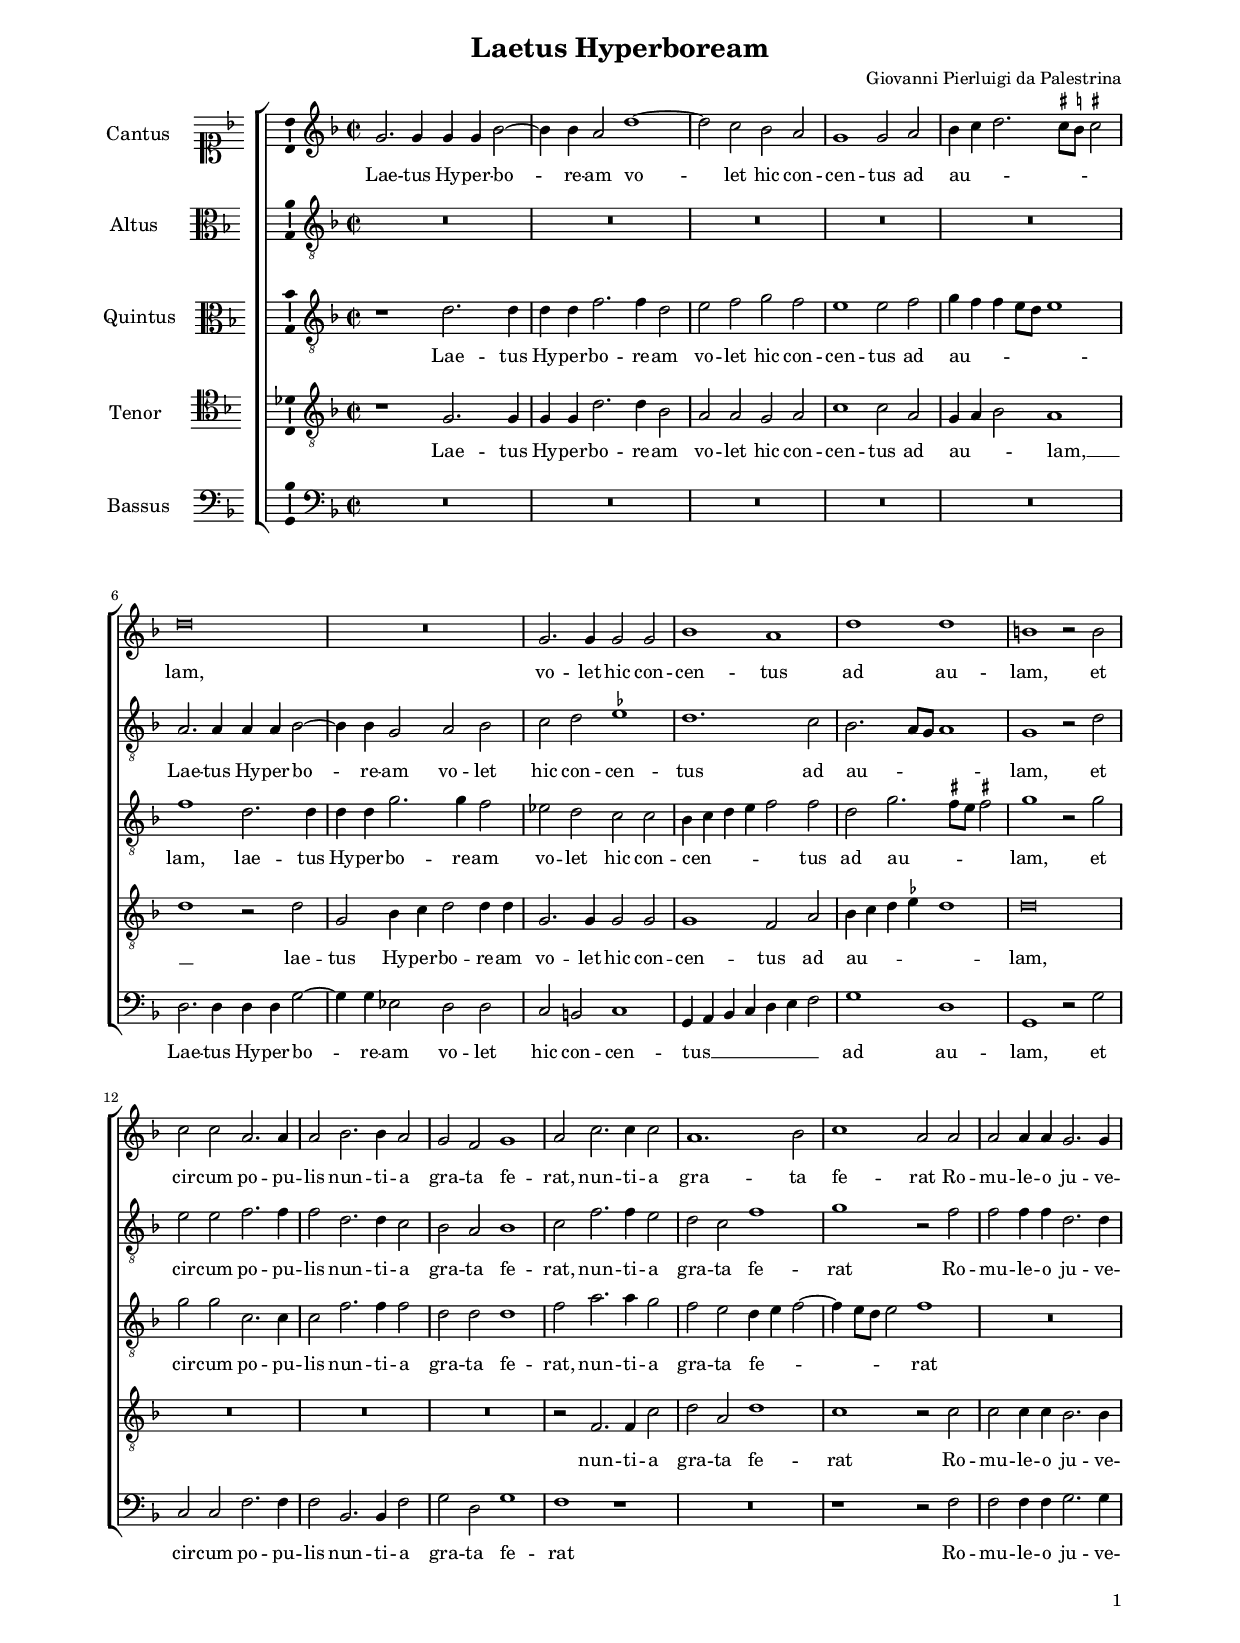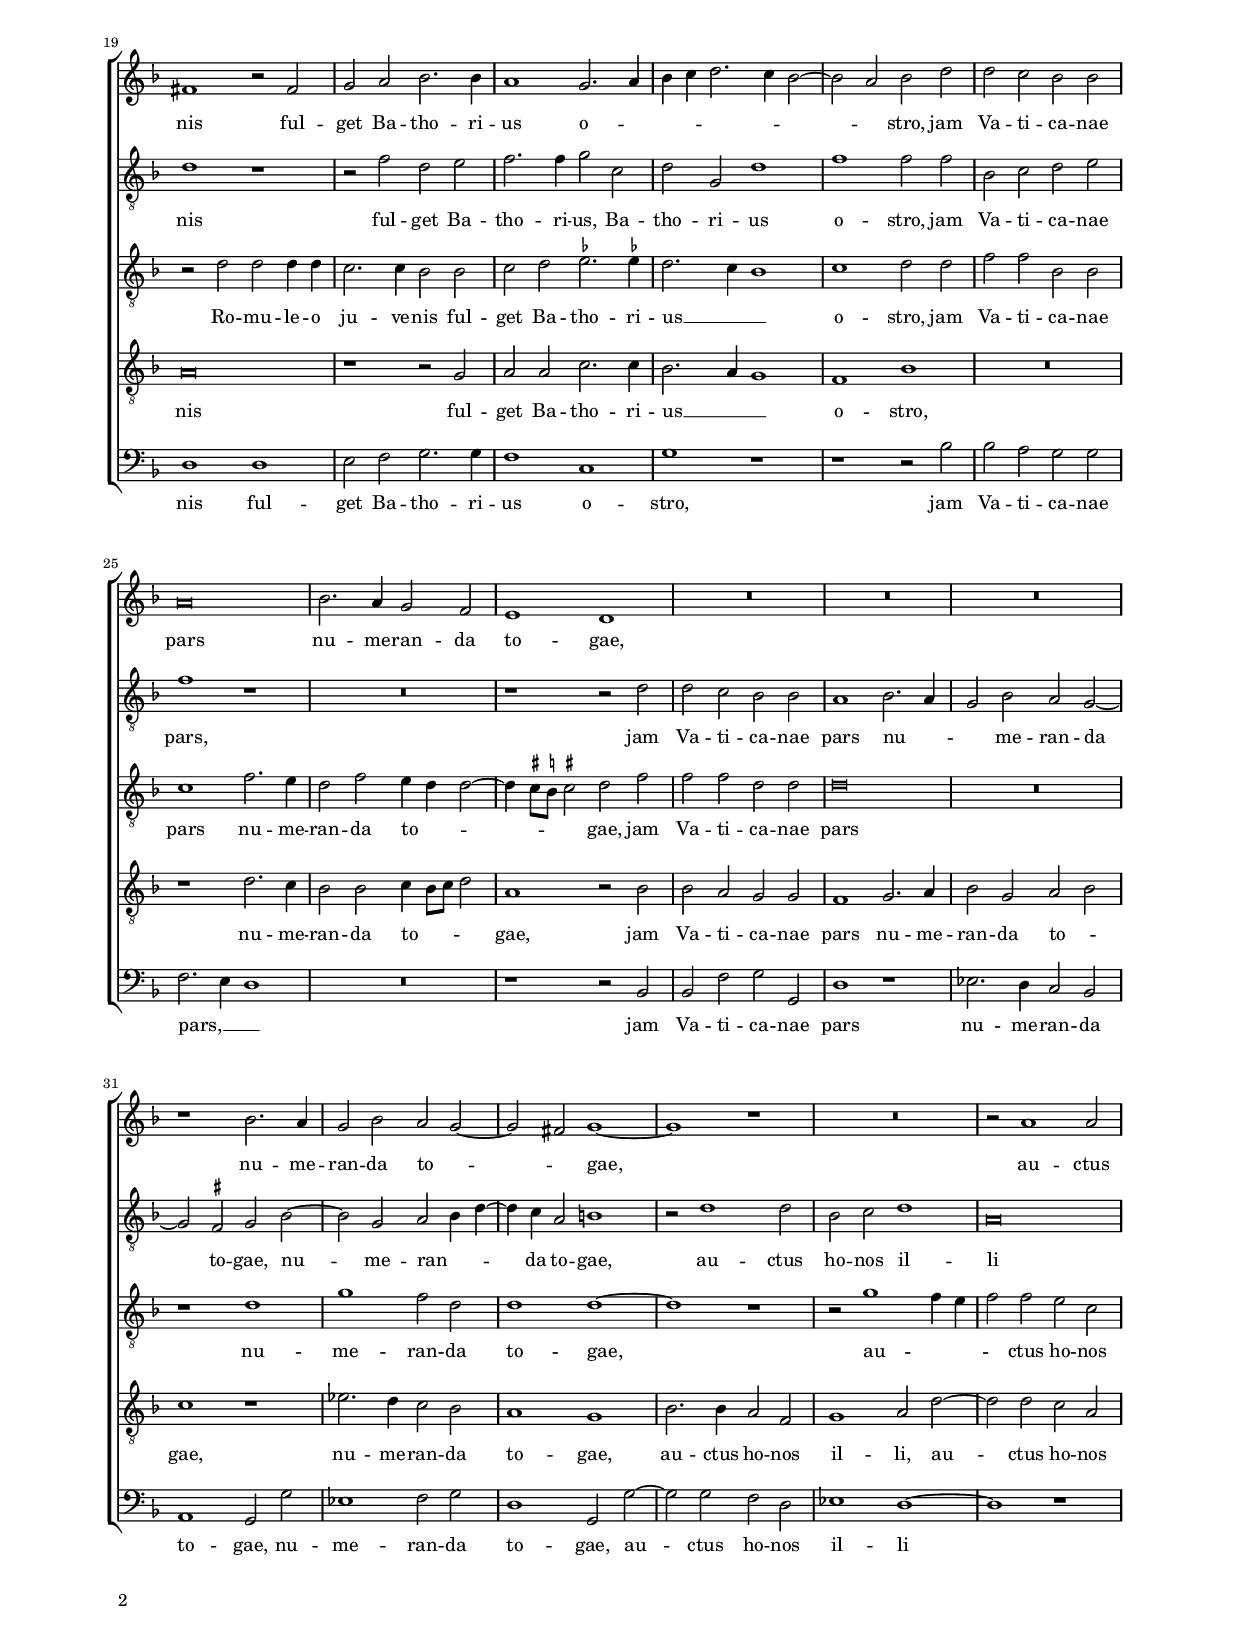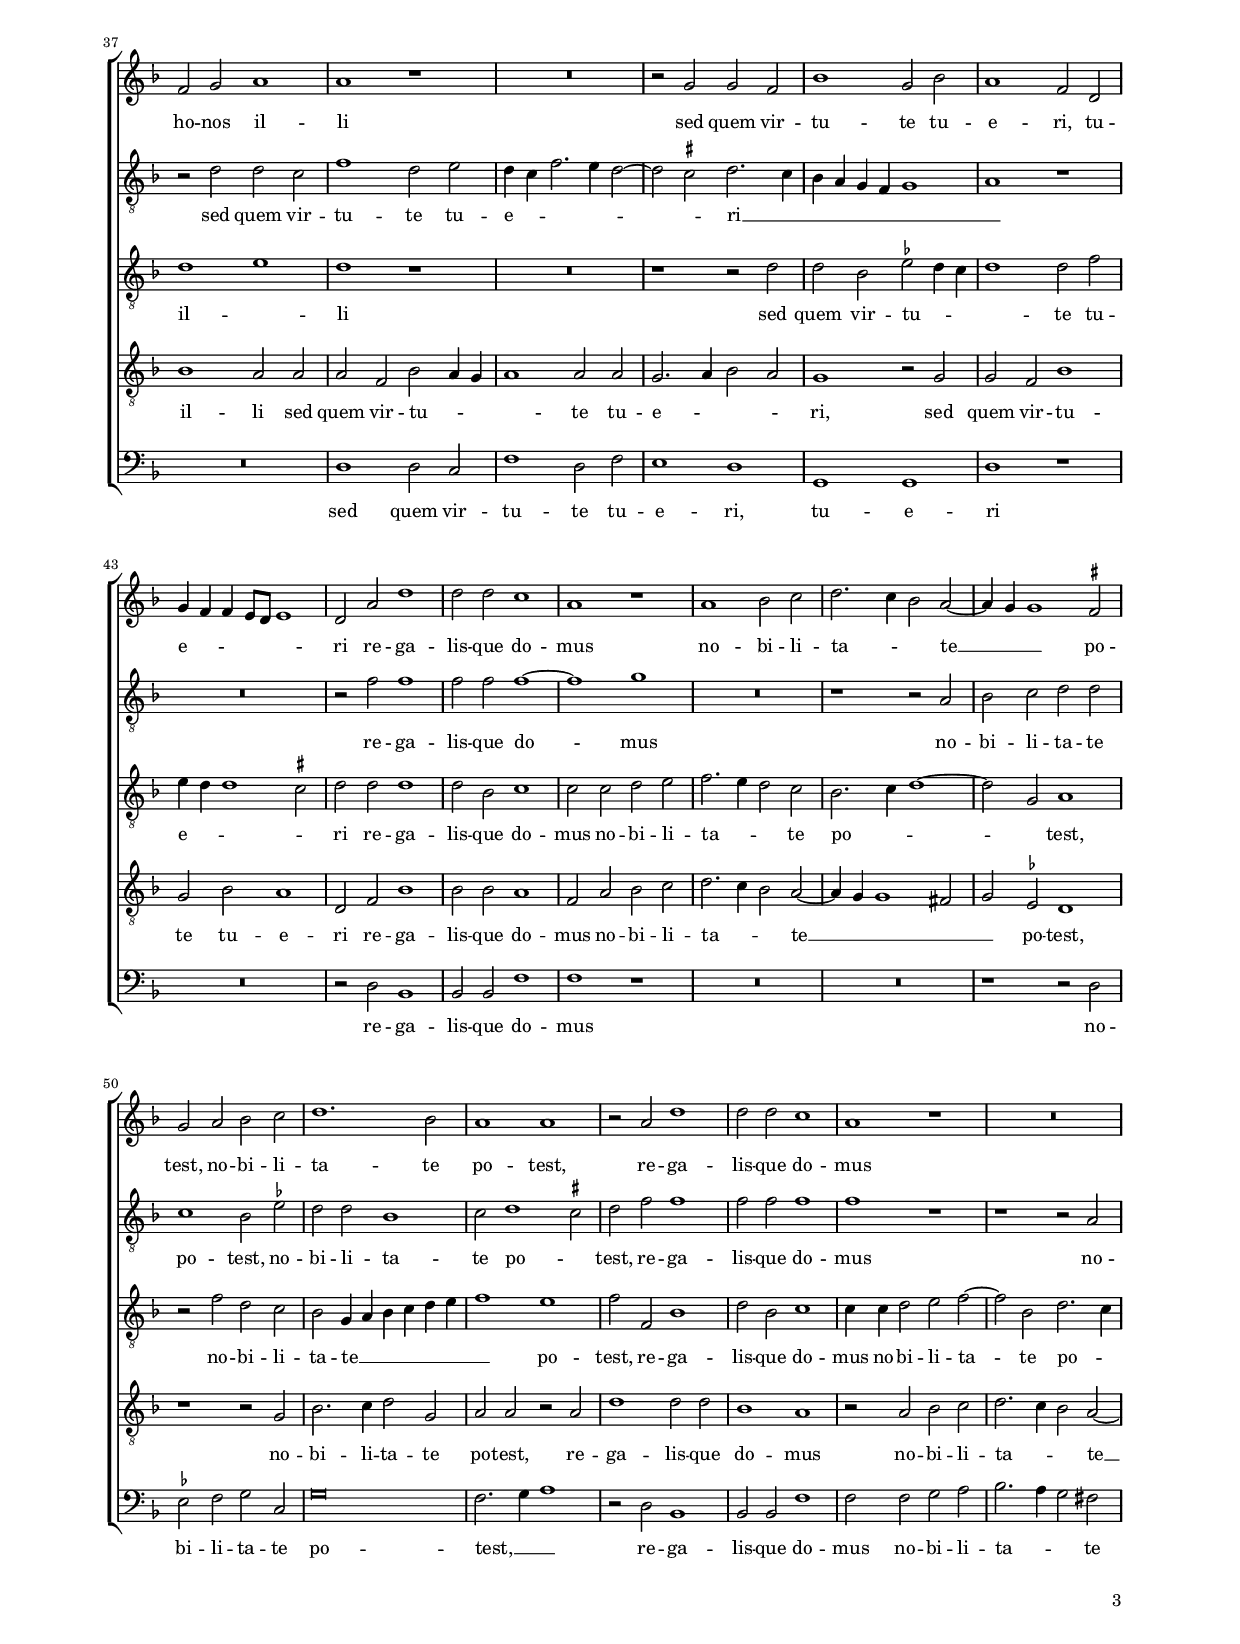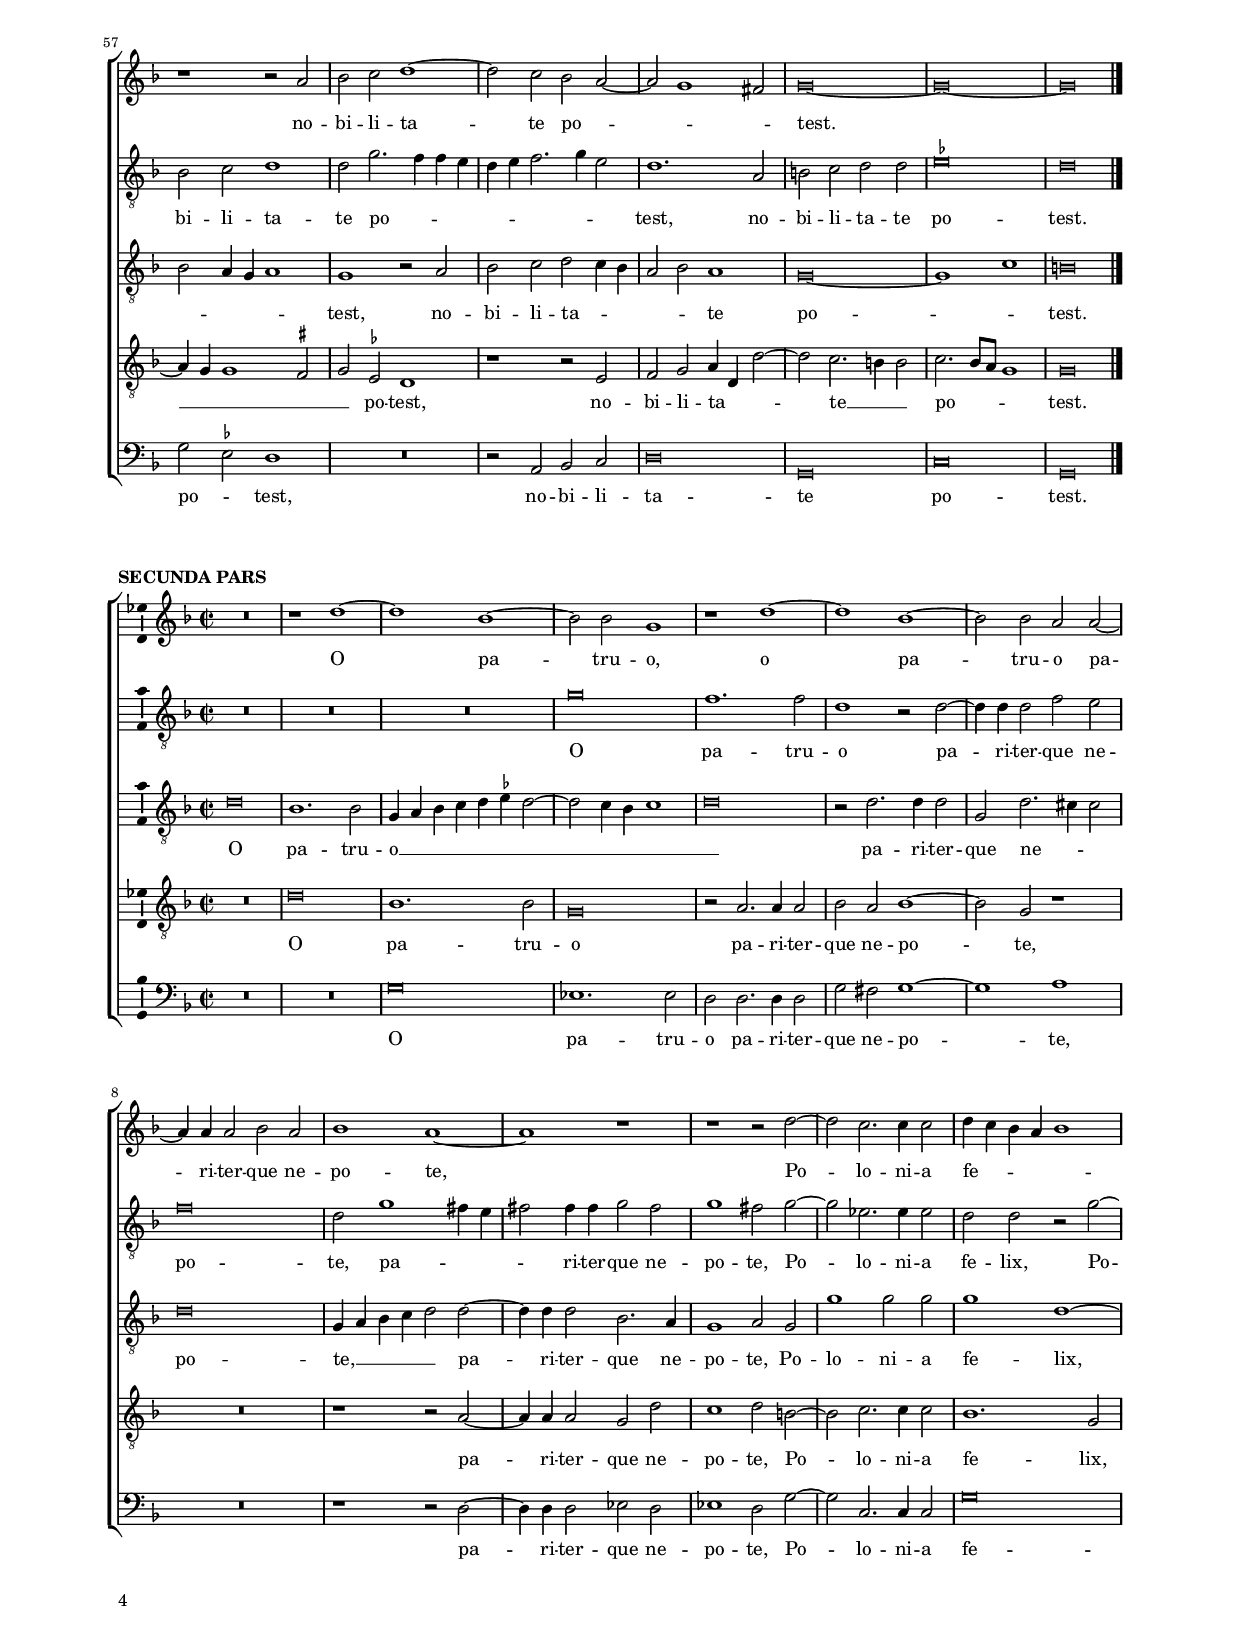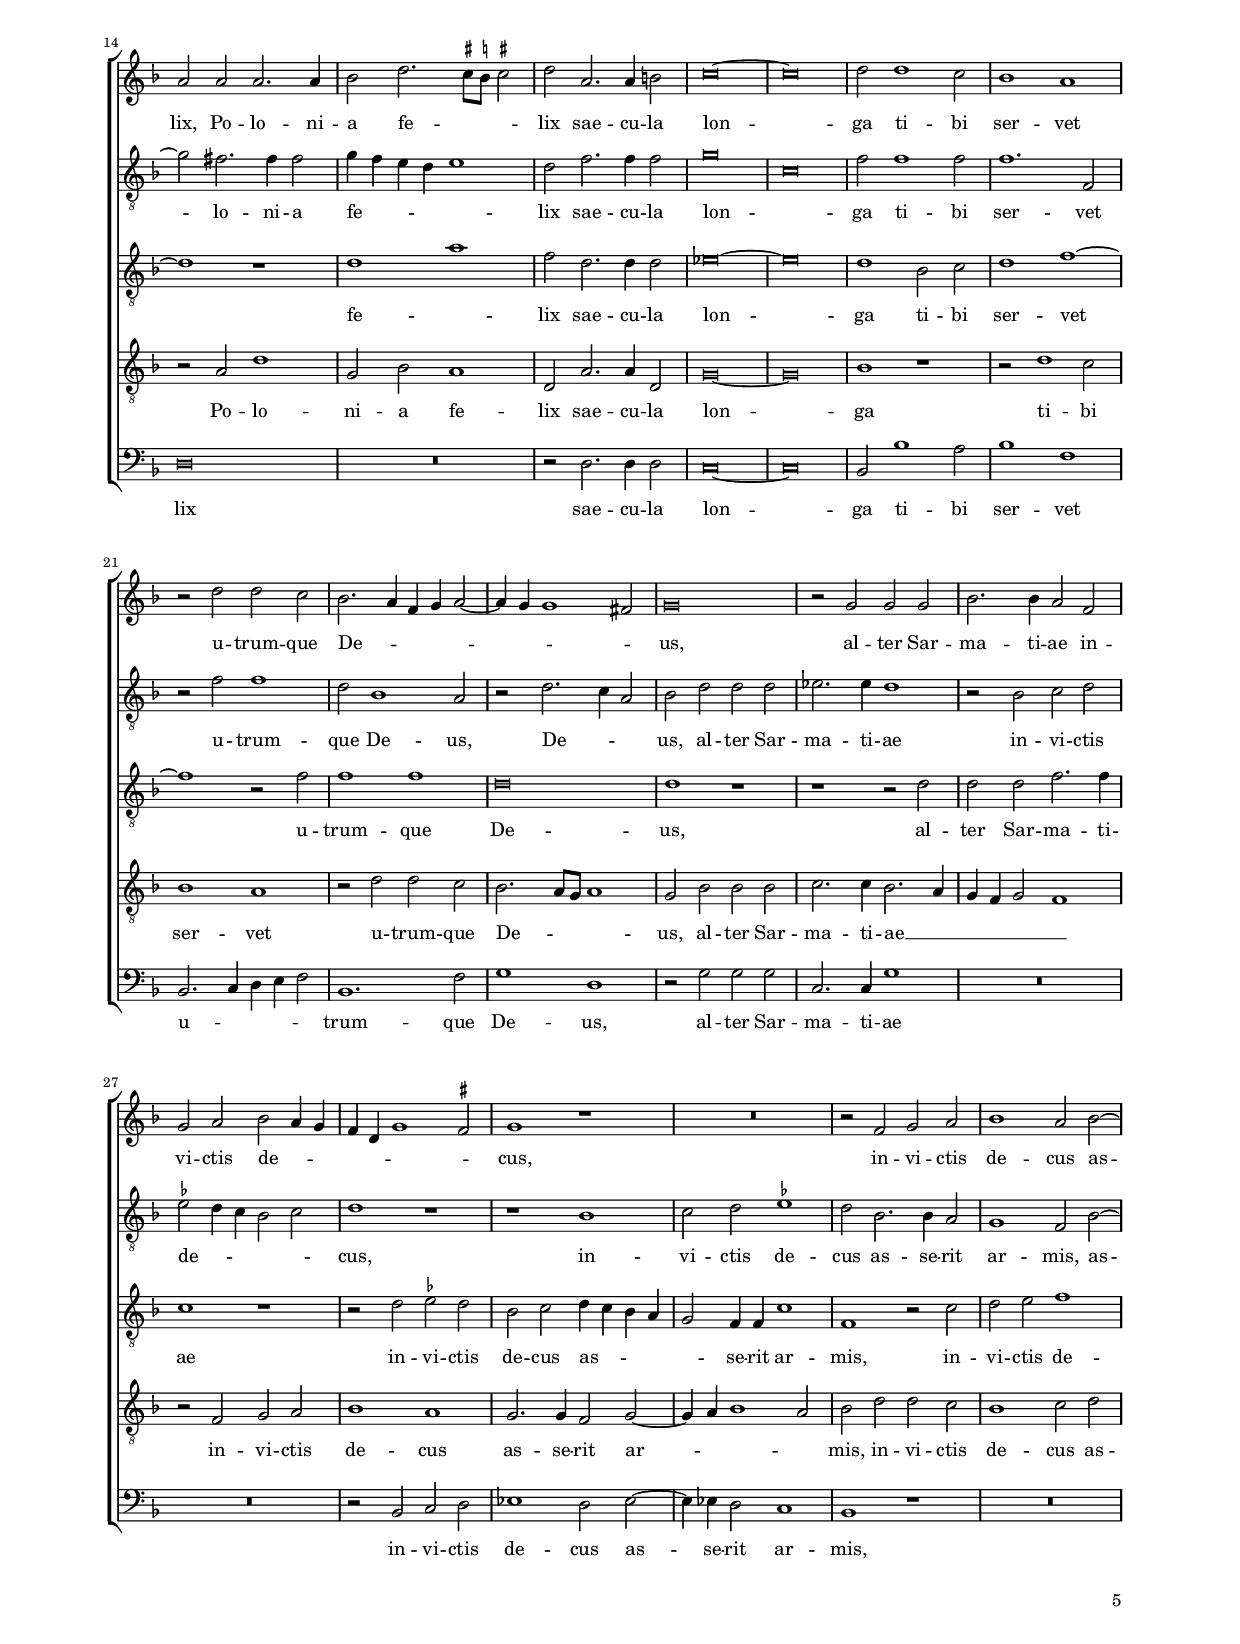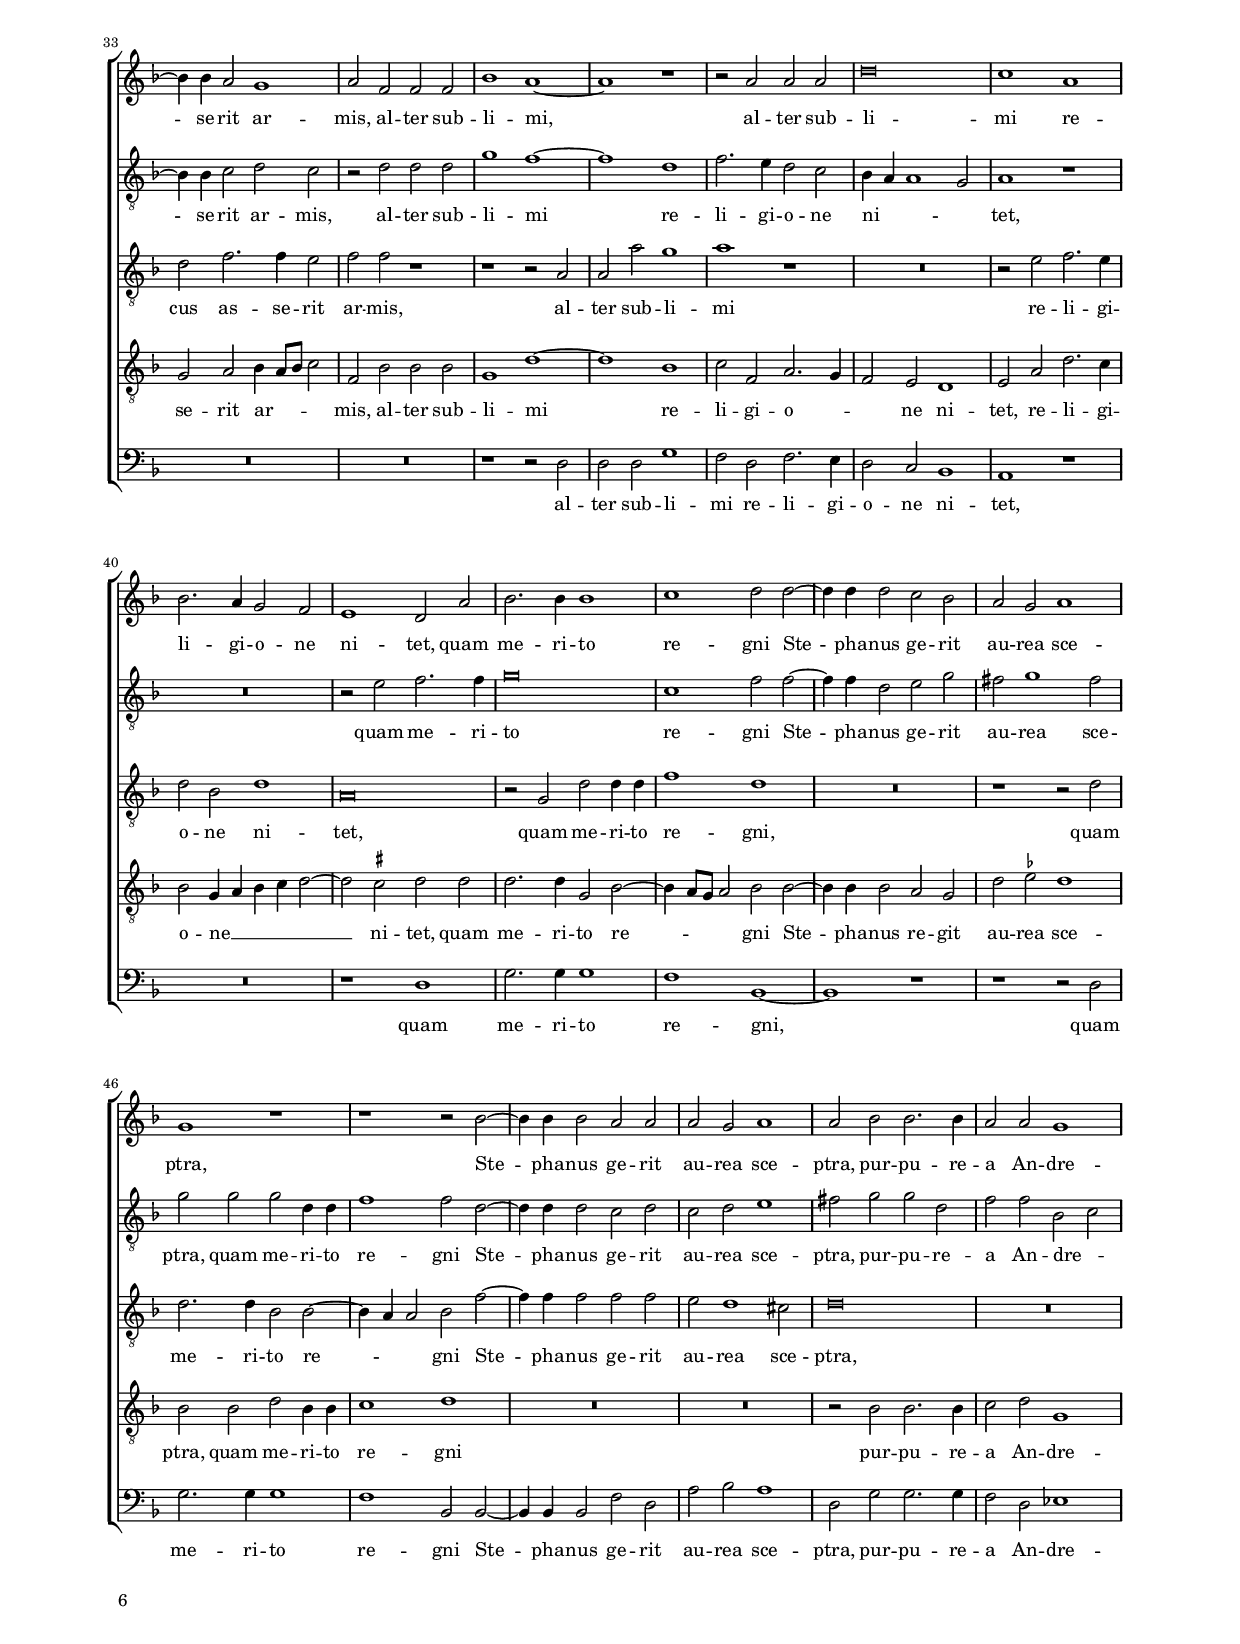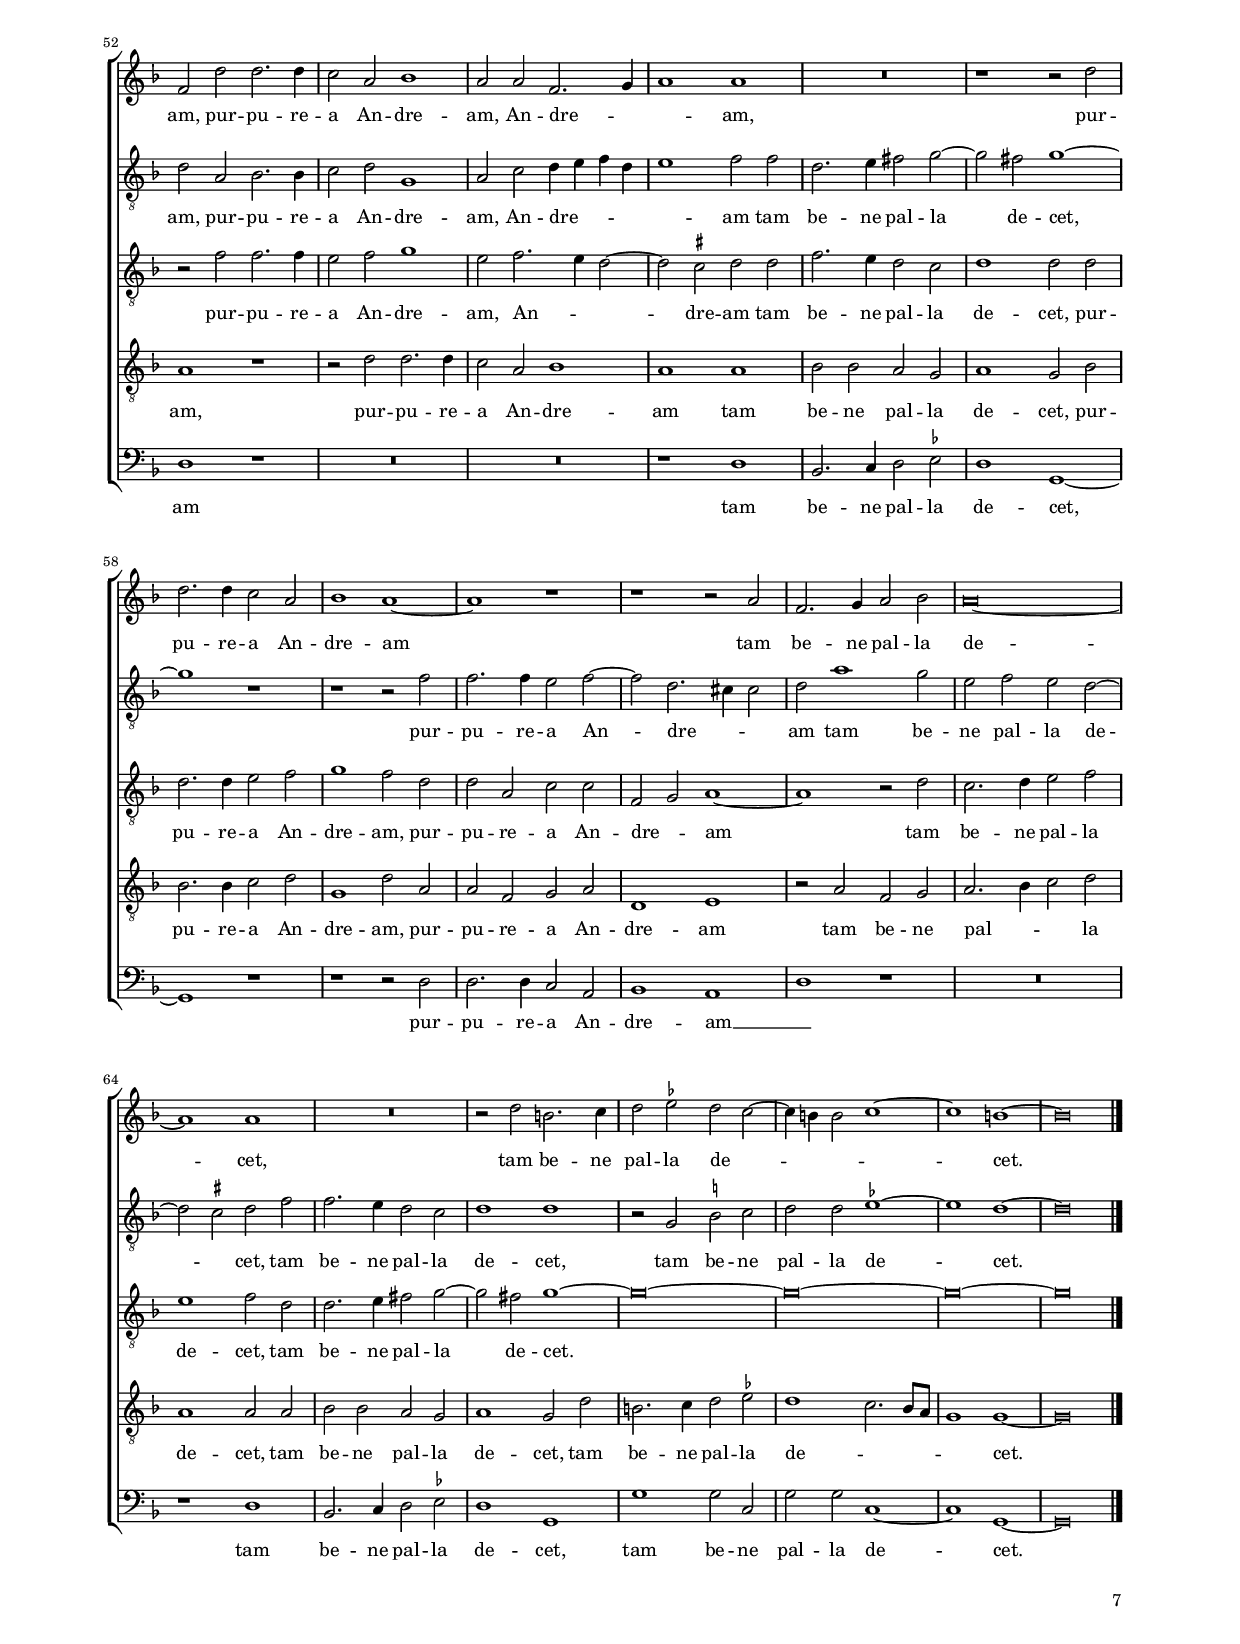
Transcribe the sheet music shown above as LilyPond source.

\header
{
  title="Laetus Hyperboream"
  composer="Giovanni Pierluigi da Palestrina"
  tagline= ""
}

\version "2.22.0"
\language deutsch
#(set-global-staff-size 15)
% #(set-default-paper-size "letter")
#(ly:set-option 'point-and-click #f)

	
	ficta = { \once \set suggestAccidentals = ##t }
	
	forget = #(define-music-function (music) (ly:music?) #{
		\accidentalStyle forget
		$music
		\accidentalStyle default
		#})
	 

\paper
	{
	top-margin = 1.8 \cm
	bottom-margin = 1.2 \cm
	left-margin = 2 \cm
	right-margin = 2 \cm
	ragged-bottom = ##f
	ragged-last-bottom = ##t
	print-page-number = ##f
	score-system-spacing = #'((basic-distance . 16) (minimum-distance . 14) (padding . 5) (strechability . 150))
	system-system-spacing = #'((basic-distance . 16) (minimum-distance . 14) (padding . 5) (strechability . 150))
    oddFooterMarkup=\markup   \fill-line { "" \fromproperty #'page:page-number-string }
    evenFooterMarkup=\markup  \fill-line { \fromproperty #'page:page-number-string "" }
    last-bottom-spacing = #'((basic-distance . 12) (minimum-distance . 7) (padding . 4))
	systems-per-page = 3
	page-count = 7
%	min-systems-per-page = 3
	}

global = {
    % \set Staff.autoBeaming = ##f
	\key f \major
	\time 2/2 \set Score.measureLength = #(ly:make-moment 2/1)
    \set Score.tempoHideNote = ##t
    \tempo 2 = 90
    \skip 1*2*63 \bar "|."
	}
	

incipitcantus = \markup { \score {
	{
	\set Staff.instrumentName = \markup { \fontsize #1 "Cantus" }
	\key f \major
	\clef soprano
	s4 \bar ""
	}
	\layout  {
	raggedright = ##t
	indent = 1.8 \cm
	line-width = 2.5 \cm
	\context { \Staff \remove Time_signature_engraver }
	\override Staff.Clef.Y-extent = #'(0 . 0)
	}} \hspace #1 }
      
      
incipitaltus = \markup { \score {
	{
	\set Staff.instrumentName = \markup { \fontsize #1 "Altus" }
	\key f \major
	\clef alto
	s4 \bar ""
	}
	\layout  {
	raggedright = ##t
	indent = 1.8 \cm
	line-width = 2.5 \cm
	\context { \Staff \remove Time_signature_engraver }
	\override Staff.Clef.Y-extent = #'(0 . 0)
	}} \hspace #1 }
      
      
incipitquintus = \markup { \score {
	{
	\set Staff.instrumentName = \markup { \fontsize #1 "Quintus" }
	\key f \major
	\clef alto
	s4 \bar ""
	}
	\layout  {
	raggedright = ##t
	indent = 1.8 \cm
	line-width = 2.5 \cm
	\context { \Staff \remove Time_signature_engraver }
	\override Staff.Clef.Y-extent = #'(0 . 0)
	}} \hspace #1 }


incipittenor = \markup { \score {
	{
	\set Staff.instrumentName = \markup { \fontsize #1 "Tenor" }
	\key f \major
	\clef tenor
	s4 \bar ""
	}
	\layout  {
	raggedright = ##t
	indent = 1.8 \cm
	line-width = 2.5 \cm
	\context { \Staff \remove Time_signature_engraver }
	\override Staff.Clef.Y-extent = #'(0 . 0)
	}} \hspace #1 }
      
      
incipitbassus = \markup { \score {
	{
	\set Staff.instrumentName = \markup { \fontsize #1 "Bassus" }
	\key f \major
	\clef bass
	s4 \bar ""
	}
	\layout  {
	raggedright = ##t
	indent = 1.8 \cm
	line-width = 2.5 \cm
	\context { \Staff \remove Time_signature_engraver }
	\override Staff.Clef.Y-extent = #'(0 . 0)
	}} \hspace #1 }


cantus =  \relative c''
	{
	g2. g4 g4 g b2~
	b4 b a2 d1~
	d2 c b a
	g1 g2 a
%5
	b4 c d2. \ficta cis8 \ficta h \ficta cis!2 |
	d\breve
	R\breve
	g,2. g4 g2 g
	b1 a
%10
	d1 d |
	h1 r2 h
	c2 c a2. a4
	a2 b2. b4 a2
	g2 f g1
%15
	a2 c2. c4 c2 |
	a1. b2
	c1 a2 a
	a2 a4 a g2. g4
	fis1 r2 fis
%20
	g2 a b2. b4 |
	a1 g2. a4
	b4 c d2. c4 b2~
	b2 a b d
	d2 c b b
%25
	a\breve |
	b2. a4 g2 f
	e1 d
	R\breve
	R\breve
%30
	R\breve |
	r1 b'2. a4
	g2 b a g~
	g2 fis g1~
	g1 r
%35
	R\breve |
	r2 a1 a2
	f2 g a1
	a1 r
	R\breve
%40
	r2 g g f |
	b1 g2 b
	a1 f2 d
	g4 f f e8 d e1
	d2 a' d1
%45
	d2 d c1 |
	a1 r
	a1 b2 c
	d2. c4 b2 a~
	a4 g g1 \ficta fis2
%50
	g2 a b c |
	d1. b2
	a1 a
	r2 a d1
	d2 d c1
%55
	a1 r |
	R\breve
	r1 r2 a
	b2 c d1~
	d2 c b a~
%60
	a2 g1 fis2 |
	g\breve~
	g\breve~
	g\breve |
	}


altus =  \relative c'
    {
	R\breve
	R\breve
	R\breve
	R\breve
%5
	R\breve |
	a2. a4 a4 a b2~
	b4 b g2 a b
	c2 d \ficta es1
	d1. c2
%10
	b2. a8 g a1 |
	g1 r2 d'
	e2 e f2. f4
	f2 d2. d4 c2
	b2 a b1
%15
	c2 f2. f4 e2 |
	d2 c f1
	g1 r2 f
	f2 f4 f d2. d4
	d1 r
%20
	r2 f d e |
	f2. f4 g2 c,
	d2 g, d'1
	f1 f2 f
	b,2 c d e
%25
	f1 r |
	R\breve
	r1 r2 d
	d2 c b b
	a1 b2. a4
%30
	g2 b a g~ |
	g2 \ficta fis g b~
	b2 g a b4 d~
	d4 c a2 h1
	r2 d1 d2
%35
	b2 c d1 |
	a\breve
	r2 d d c
	f1 d2 e
	d4 c f2. e4 d2~
%40
	d2 \ficta cis d2. \forget c4 |
	b4 a g f g1
	a1 r
	R\breve
	r2 f' f1
%45
	f2 f f1~ |
	f1 g
	R\breve
	r1 r2 a,
	b2 c d d
%50
	c1 b2 \ficta es |
	d2 d b1
	c2 d1 \ficta cis2
	d2 f f1
	f2 f f1
%55
	f1 r |
	r1 r2 a,
	b2 c d1
	d2 g2. f4 f e
	d4 e f2. g4 e2
%60
	d1. a2 |
	h2 c d d
	\ficta es\breve
	d\breve |
	}


quintus =  \relative c'
	{
	r1 d2. d4
	d4 d f2. f4 d2
	e2 f g f
	e1 e2 f
%5
	g4 f f e8 d e1 |
	f1 d2. d4
	d4 d g2. g4 f2
	es2 d c c
	b4 c d e f2 f
%10
	d2 g2. \ficta fis8 e \ficta fis!2 |
	g1 r2 g
	g2 g c,2. c4
	c2 f2. f4 f2
	d2 d d1
%15
	f2 a2. a4 g2 |
	f2 e d4 e f2~
	f4 e8 d e2 f1
	R\breve
	r2 d d d4 d
%20
	c2. c4 b2 b |
	c2 d \ficta es2. \ficta es!4
	d2. c4 b1
	c1 d2 d
	f2 f b, b
%25
	c1 f2. e4 |
	d2 f e4 d d2~
	d4 \ficta cis8 \ficta h \ficta cis!2 d f
	f2 f d d
	d\breve
%30
	R\breve |
	r1 d
	g1 f2 d
	d1 d~
	d1 r
%35
	r2 g1 f4 e |
	f2 f e c
	d1 e
	d1 r
	R\breve
%40
	r1 r2 d |
	d2 b \ficta es d4 c
	d1 d2 f
	e4 d d1 \ficta cis2
	d2 d d1
%45
	d2 b c1 |
	c2 c d e
	f2. e4 d2 c
	b2. c4 d1~
	d2 g, a1
%50
	r2 f' d c |
	b2 g4 a b c d e
	f1 e
	f2 f, b1
	d2 b c1
%55
	c4 c d2 e f~ |
	f2 b, d2. c4
	b2 a4 g a1
	g1 r2 a
	b2 c d c4 b
%60
	a2 b a1 |
	g\breve~
	g1 c
	h\breve |
	}


tenor  =  \relative c'
	{
	r1 g2. g4
	g4 g d'2. d4 b2
	a2 a g a
	c1 c2 a
%5
	g4 a b2 a1 |
	d1 r2 d
	g,2 b4 c d2 d4 d
	g,2. g4 g2 g
	g1 f2 a
%10
	b4 c d \ficta es d1 |
	d\breve
	R\breve
	R\breve
	R\breve
%15
	r2 f,2. f4 c'2 |
	d2 a d1
	c1 r2 c
	c2 c4 c b2. b4
	a\breve
%20
	r1 r2 g |
	a2 a c2. c4
	b2. a4 g1
	f1 b
	R\breve
%25
	r1 d2. c4 |
	b2 b c4 b8 c d2
	a1 r2 b
	b2 a g g
	f1 g2. a4
%30
	b2 g a b |
	c1 r
	es2. d4 c2 b
	a1 g
	b2. b4 a2 f
%35
	g1 a2 d~ |
	d2 d c a
	b1 a2 a
	a2 f b a4 g
	a1 a2 a
%40
	g2. a4 b2 a |
	g1 r2 g
	g2 f b1
	g2 b a1
	d,2 f b1
%45
	b2 b a1 |
	f2 a b c
	d2. c4 b2 a~
	a4 g g1 fis2
	g2 \ficta es d1
%50
	r1 r2 g |
	b2. c4 d2 g,
	a2 a r a
	d1 d2 d
	b1 a
%55
	r2 a b c |
	d2. c4 b2 a~
	a4 g g1 \ficta fis2
	g2 \ficta es d1
	r1 r2 e
%60
	f2 g a4 d, d'2~ |
	d2 c2. h4 h2
	c2. b8 a g1
	g\breve |
	}


bassus  =  \relative c
	{
	R\breve
	R\breve
	R\breve
	R\breve
%5
	R\breve |
	d2. d4 d4 d g2~
	g4 g es2 d d
	c2 h c1
	g4 a b c d e f2
%10
	g1 d |
	g,1 r2 g'
	c,2 c f2. f4
	f2 b,2. b4 f'2
	g2 d g1
%15
	f1 r |
	R\breve
	r1 r2 f
	f2 f4 f g2. g4
	d1 d
%20
	e2 f g2. g4 |
	f1 c
	g'1 r
	r1 r2 b
	b2 a g g
%25
	f2. e4 d1 |
	R\breve
	r1 r2 b
	b2 f' g g,
	d'1 r
%30
	es2. d4 c2 b |
	a1 g2 g'
	es1 f2 g
	d1 g,2 g'~
	g2 g f d
%35
	es1 d~ |
	d1 r
	R\breve
	d1 d2 c
	f1 d2 f
%40
	e1 d |
	g,1 g
	d'1 r
	R\breve
	r2 d b1
%45
	b2 b f'1 |
	f1 r
	R\breve
	R\breve
	r1 r2 d
%50
	\ficta es2 f g c, |
	g'\breve
	f2. g4 a1
	r2 d, b1
	b2 b f'1
%55
	f2 f g a |
	b2. a4 g2 fis
	g2 \ficta es d1
	R\breve
	r2 a b c
%60
	d\breve |
	g,\breve
	c\breve
	g\breve |
	}


lyricscantus = \lyricmode {
	Lae -- tus Hy -- per -- bo -- re -- am 
    vo -- let hic con -- cen -- tus ad au -- _ _ _ _ _ lam,
    vo -- let hic con -- cen -- tus ad au -- lam,
    et cir -- cum po -- pu -- lis nun -- ti -- a gra -- ta fe -- rat,
    nun -- ti -- a gra -- ta fe -- rat
    Ro -- mu -- le -- o ju -- ve -- nis 
    ful -- get Ba -- tho -- ri -- us o -- _ _ _ _ _ _ _ stro,
    jam Va -- ti -- ca -- nae pars nu -- me -- ran -- da to -- gae,
    nu -- me -- ran -- da to -- _ _ gae,
    au -- ctus ho -- nos il -- li
    sed quem vir -- tu -- te tu -- e -- ri,
    tu -- e -- _ _ _ _ _ ri
    re -- ga -- lis -- que do -- mus no -- bi -- li -- ta -- _ _ te __ _ _ po -- test,
    no -- bi -- li -- ta -- te po -- test,
    re -- ga -- lis -- que do -- mus no -- bi -- li -- ta -- te po -- _ _ _ test.
	}


lyricsaltus = \lyricmode {
	Lae -- tus Hy -- per -- bo -- re -- am vo -- let hic con -- cen -- tus ad au -- _ _ _ lam,
    et cir -- cum po -- pu -- lis nun -- ti -- a gra -- ta fe -- rat,
    nun -- ti -- a gra -- ta fe -- rat
    Ro -- mu -- le -- o ju -- ve -- nis ful -- get Ba -- tho -- ri -- us,
    Ba -- tho -- ri -- us o -- stro,
    jam Va -- ti -- ca -- nae pars,
    jam Va -- ti -- ca -- nae pars nu -- _ _ me -- ran -- da to -- gae,
    nu -- me -- ran -- _ _ da to -- gae,
    au -- ctus ho -- nos il -- li
    sed quem vir -- tu -- te tu -- e -- _ _ _ _ _ ri __ _ _ _ _ _ _ _
    re -- ga -- lis -- que do -- mus no -- bi -- li -- ta -- te po -- test,
    no -- bi -- li -- ta -- te po -- _ test,
    re -- ga -- lis -- que do -- mus no -- bi -- li -- ta -- te po -- _ _ _ _ _ _ _ _ test,
    no -- bi -- li -- ta -- te po -- test.
	}


lyricsquintus = \lyricmode {
	Lae -- tus Hy -- per -- bo -- re -- am vo -- let hic con -- cen -- tus ad au -- _ _ _ _ _ lam,
    lae -- tus Hy -- per -- bo -- re -- am vo -- let hic con -- cen -- _ _ _ _ tus ad au -- _ _ _ lam,
    et cir -- cum po -- pu -- lis nun -- ti -- a gra -- ta fe -- rat,
    nun -- ti -- a gra -- ta fe -- _ _ _ _ _ rat
    Ro -- mu -- le -- o ju -- ve -- nis ful -- get Ba -- tho -- ri -- us __ _ _ o -- stro,
    jam Va -- ti -- ca -- nae pars nu -- me -- ran -- da to -- _ _ _ _ _ gae,
    jam Va -- ti -- ca -- nae pars nu -- me -- ran -- da to -- gae,
    au -- _ _ _ ctus ho -- nos il -- _ li
    sed quem vir -- tu -- _ _ _ te tu -- e -- _ _ _ ri
    re -- ga -- lis -- que do -- mus no -- bi -- li -- ta -- _ _ te po -- _ _ _ test,
    no -- bi -- li -- ta -- te __ _ _ _ _ _ _ po -- test,
    re -- ga -- lis -- que do -- mus no -- bi -- li -- ta -- te po -- _ _ _ _ _ test,
    no -- bi -- li -- ta -- _ _ _ _ te po -- _ test.
	}


lyricstenor = \lyricmode {
	Lae -- tus Hy -- per -- bo -- re -- am vo -- let hic con -- cen -- tus ad au -- _ _ lam, __ _
    lae -- tus Hy -- per -- bo -- re -- am vo -- let hic con -- cen -- tus ad au -- _ _ _ _ lam,
    nun -- ti -- a gra -- ta fe -- rat
    Ro -- mu -- le -- o ju -- ve -- nis ful -- get Ba -- tho -- ri -- us __ _ _ o -- stro,
    nu -- me -- ran -- da to -- _ _ _ gae,
    jam Va -- ti -- ca -- nae pars nu -- me -- ran -- da to -- _ gae,
    nu -- me -- ran -- da to -- gae,
    au -- ctus ho -- nos il -- li,
    au -- ctus ho -- nos il -- li
    sed quem vir -- tu -- _ _ _ te tu -- e -- _ _ _ ri,
    sed quem vir -- tu -- te tu -- e -- ri
    re -- ga -- lis -- que do -- mus no -- bi -- li -- ta -- _ _ te __ _ _ _ _ po -- test,
    no -- bi -- li -- ta -- te po -- test,
    re -- ga -- lis -- que do -- mus no -- bi -- li -- ta -- _ _ te __ _ _ _ _ po -- test,
    no -- bi -- li -- ta -- _ _ te __ _ _ po -- _ _ _ test.
	}


lyricsbassus = \lyricmode {
	Lae -- tus Hy -- per -- bo -- re -- am vo -- let 
    hic con -- cen -- tus __ _ _ _ _ _ _ ad au -- lam,
    et cir -- cum po -- pu -- lis nun -- ti -- a gra -- ta fe -- rat
    Ro -- mu -- le -- o ju -- ve -- nis ful -- get Ba -- tho -- ri -- us o -- stro,
    jam Va -- ti -- ca -- nae pars, __ _ _
    jam Va -- ti -- ca -- nae pars nu -- me -- ran -- da to -- gae,
    nu -- me -- ran -- da to -- gae,
    au -- ctus ho -- nos il -- li
    sed quem vir -- tu -- te tu -- e -- ri,
    tu -- e -- ri
    re -- ga -- lis -- que do -- mus no -- bi -- li -- ta -- te po -- test, __ _ _
    re -- ga -- lis -- que do -- mus no -- bi -- li -- ta -- _ _ te po -- _ test,
    no -- bi -- li -- ta -- te po -- test.
	}


\score
{  
	\transpose c c {
	\new ChoirStaff \with { \override StaffGrouper.staff-staff-spacing.basic-distance = #12 }
	<<

	\new Staff << \global
	\new Voice="v1" {
		\set Staff.instrumentName=\incipitcantus
		\set Staff.midiInstrument = "reed organ"
		\clef violin
		\cantus }
	\new Lyrics \lyricsto "v1" {\lyricscantus }
	>>


	\new Staff << \global
	\new Voice="v2" {
		\set Staff.instrumentName=\incipitaltus
		\set Staff.midiInstrument = "reed organ"
        \clef "G_8"
		\altus}
	\new Lyrics \lyricsto "v2" {\lyricsaltus }
	>>
    

	\new Staff << \global
	\new Voice="v5" {
		\set Staff.instrumentName=\incipitquintus
		\set Staff.midiInstrument = "reed organ"
		\clef "G_8"
		\quintus}
	\new Lyrics \lyricsto "v5" {\lyricsquintus }
	>>
    

	\new Staff << \global
	\new Voice="v3" {
		\set Staff.instrumentName=\incipittenor
		\set Staff.midiInstrument = "reed organ"
		\clef "G_8"
		\tenor }
	\new Lyrics \lyricsto "v3" {\lyricstenor }
	>>


	\new Staff << \global
	\new Voice="v4" {
		\set Staff.instrumentName=\incipitbassus
		\set Staff.midiInstrument = "reed organ"
		\clef bass
		\bassus }
	\new Lyrics \lyricsto "v4" {\lyricsbassus}
	>>

	>>
	} % transpose

	\layout
	{
	indent = 2.5 \cm
	\context { \Staff \override TimeSignature.break-visibility = #end-of-line-invisible }
	\context { \Lyrics \override VerticalAxisGroup.nonstaff-relatedstaff-spacing.padding = #1.4 }
%	\context { \Lyrics \override LyricText.font-size = #1 }
	\context { \Staff \consists "Ambitus_engraver" }
	\context { \Score \override BarNumber.padding = #2 }
	\context { \Voice \override NoteHead.style = #'baroque }
	}


\midi
	{
	}

}

%%%%%%%%%%%%%%%%%%%%  SECUNDA PARS %%%%%%%%%%%%%%%%%%%%


global = {
	\key f \major
	\time 2/2 \set Score.measureLength = #(ly:make-moment 2/1)
    \set Score.tempoHideNote = ##t
    \tempo 2 = 90
    \skip 1*2*70 \bar "|."
	}


cantus =  \relative c''
	{
    R\breve    
	r1 d~
	d1 b~
	b2 b g1
%5
	r1 d'~ |
	d1 b~
	b2 b a a~
	a4 a a2 b a
	b1 a~
%10
	a1  r |
	r1 r2 d~
	d2 c2. c4 c2
	d4 c b a b1
	a2 a a2. a4
%15
	b2 d2. \ficta cis8 \ficta h \ficta cis!2 |
	d2 a2. a4 h2
	c\breve~
	c\breve
	d2 d1 c2
%20
	b1 a |
	r2 d d c
	b2. a4 f g a2~
	a4 g g1 fis2
	g\breve
%25
	r2 g g g |
	b2. b4 a2 f
	g2 a b a4 g
	f4 d g1 \ficta fis2
	g1 r
%30
	R\breve |
	r2 f g a
	b1 a2 b~
	b4 b a2 g1
	a2 f f f
%35
	b1 a~ |
	a1 r
	r2 a a a
	d\breve
	c1 a
%40
	b2. a4 g2 f |
	e1 d2 a'
	b2. b4 b1
	c1 d2 d~
	d4 d d2 c b
%45
	a2 g a1 |
	g1 r
	r1 r2 b~
	b4 b b2 a a
	a2 g a1
%50
	a2 b b2. b4 |
	a2 a g1
	f2 d' d2. d4
	c2 a b1
	a2 a f2. g4
%55
	a1 a |
	R\breve
	r1 r2 d
	d2. d4 c2 a
	b1 a~
%60
	a1 r |
	r1 r2 a
	f2. g4 a2 b
	a\breve~
	a1 a
%65
	R\breve |
	r2 d h2. c4
	d2 \ficta es d c~
	c4 h h2 c1~
	c1 h~
%70
	h\breve |
	}


altus =  \relative c'
    {
	R\breve
	R\breve
	R\breve
	g'\breve
%5
	f1. f2 |
	d1 r2 d~
	d4 d d2 f e
	f\breve
	d2 g1 fis4 e
%10
	fis2 fis4 fis g2 fis | 
	g1 fis2 g~
	g2 es2. es4 es2
	d2 d r g~
	g2 fis2. fis4 fis2
%15
	g4 f e d e1 |
	d2 f2. f4 f2
	g\breve
	c,\breve
	f2 f1 f2
%20
	f1. f,2 |
	r2 f' f1
	d2 b1 a2
	r2 d2. c4 a2
	b2 d d d
%25
	es2. es4 d1 |
	r2 b c d
	\ficta es2 d4 c b2 c
	d1 r
	r1 b
%30
	c2 d \ficta es1 |
	d2 b2. b4 a2
	g1 f2 b~
	b4 b c2 d c
	r2 d d d
%35
	g1 f~ |
	f1 d
	f2. e4 d2 c
	b4 a a1 g2
	a1 r
%40
	R\breve |
	r2 e' f2. f4
	g\breve
	c,1 f2 f~
	f4 f d2 e g
%45
	fis2 g1 fis2 |
	g2 g g d4 d
	f1 f2 d~
	d4 d d2 c d
	c2 d e1
%50
	fis2 g g d |
	f2 f b, c
	d2 a b2. b4
	c2 d g,1
	a2 c d4 e f d
%55
	e1 f2 f |
	d2. e4 fis2 g~
	g2 fis g1~
	g1 r
	r1 r2 f
%60
	f2. f4 e2 f~ |
	f2 d2. cis4 cis2
	d2 a'1 g2
	e2 f e d~
	d2 \ficta cis d f
%65
	f2. e4 d2 c |
	d1 d
	r2 g, \ficta h c
	d2 d \ficta es1~
	\ficta es1 d~
%70
	d\breve |
	}


quintus =  \relative c'
	{
	d\breve
	b1. b2
	g4 a b c d \ficta es d2~
	d2 c4 b c1
%5
	d\breve |
	r2 d2. d4 d2
	g,2 d'2. cis4 cis2
	d\breve
	g,4 a b c d2 d~
%10
	d4 d d2 b2. a4 |
	g1 a2 g
	g'1 g2 g
	g1 d~
	d1 r
%15
    d1 a' |
	f2 d2. d4 d2
	es\breve~
	es\breve
	d1 b2 c
%20
	d1 f~ |
	f1 r2 f
	f1 f
	d\breve
	d1 r
%25
	r1 r2 d |
	d2 d f2. f4
	c1 r
	r2 d \ficta es d
	b2 c d4 c b a
%30
	g2 f4 f c'1 |
	f,1 r2 c'
	d2 e f1
	d2 f2. f4 e2
	f2 f r1
%35
	r1 r2 a, |
	a2 a' g1
	a1 r
	R\breve
	r2 e f2. e4
%40
	d2 b d1 |
	a\breve
	r2 g d' d4 d
	f1 d
	R\breve
%45
	r1 r2 d |
	d2. d4 b2 b~
	b4 a a2 b f'~
	f4 f f2 f f
	e2 d1 cis2
%50
	d\breve |
	R\breve
	r2 f f2. f4
	e2 f g1
	e2 f2. e4 d2~
%55
	d2 \ficta cis d d |
	f2. e4 d2 c
	d1 d2 d
	d2. d4 e2 f
	g1 f2 d
%60
	d2 a c c |
	f,2 g a1~
	a1 r2 d
	c2. d4 e2 f
	e1 f2 d
%65
	d2. e4 fis2 g~ |
	g2 fis g1~
	g\breve~
    g\breve~
    g\breve~
%70
    g\breve |
	}


tenor  =  \relative c'
	{
	R\breve
	d\breve
	b1. b2
	g\breve
%5
	r2 a2. a4 a2 |
	b2 a b1~
	b2 g r1
	R\breve
	r1 r2 a~
%10
	a4 a a2 g d' |
	c1 d2 h~
	h2 c2. c4 c2
	b1. g2
	r2 a d1
%15
	g,2 b a1 |
	d,2 a'2. a4 d,2
	g\breve~
	g\breve
	b1 r
%20
	r2 d1 c2 |
	b1 a
	r2 d d c
	b2. a8 g a1
	g2 b b b
%25
	c2. c4 b2. a4 |
	g4 f g2 f1
	r2 f g a
	b1 a
	g2. g4 f2 g~
%30
	g4 a b1 a2 |
	b2 d d c
	b1 c2 d
	g,2 a b4 a8 b c2
	f,2 b b b
%35
	g1 d'~ |
	d1 b
	c2 f, a2. g4
	f2 e d1
	e2 a d2. c4
%40
	b2 g4 a b c d2~ |
	d2 \ficta cis d d
	d2. d4 g,2 b~
	b4 a8 g a2 b b~
	b4 b b2 a g
%45
	d'2 \ficta es d1 |
	b2 b d b4 b
	c1 d
	R\breve
	R\breve
%50
	r2 b b2. b4 |
	c2 d g,1
	a1 r
	r2 d d2. d4
	c2 a b1
%55
	a1 a |
	b2 b a g
	a1 g2 b
	b2. b4 c2 d
	g,1 d'2 a
%60
	a2 f g a |
	d,1 e
	r2 a f g
	a2. b4 c2 d
	a1 a2 a
%65
	b2 b a g |
	a1 g2 d'
	h2. c4 d2 \ficta es
	d1 c2. b8 a
	g1 g~
%70
	g\breve |
	}


bassus  =  \relative c
	{
	R\breve
	R\breve
	g'\breve
	es1. es2
%5
	d2 d2. d4 d2 |
	g2 fis g1~
	g1 a
	R\breve
	r1 r2 d,~
%10
	d4 d d2 es2 d |
	es1 d2 g~
	g2 c,2. c4 c2
	g'\breve
	d\breve
%15
	R\breve |
	r2 d2. d4 d2
	c\breve~
	c\breve
	b2 b'1 a2
%20
	b1 f |
	b,2. c4 d e f2
	b,1. f'2
	g1 d
	r2 g g g
%25
	c,2. c4 g'1 |
	R\breve
	R\breve
	r2 b, c d
	es1 d2 es~
%30
	es4 es4 d2 c1 |
	b1 r
	R\breve
	R\breve
	R\breve
%35
	r1 r2 d |
	d2 d g1
	f2 d f2. e4
	d2 c b1
	a1 r
%40
	R\breve |
	r1 d
	g2. g4 g1
	f1 b,~
	b1 r
%45
	r1 r2 d |
	g2. g4 g1
	f1 b,2 b~
	b4 b b2 f' d
	a'2 b a1
%50
	d,2 g g2. g4 |
	f2 d es1
	d1 r
	R\breve
	R\breve
%55
	r1 d |
	b2. c4 d2 \ficta es
	d1 g,~
	g1 r
	r1 r2 d'
%60
	d2. d4 c2 a |
	b1 a
	d1 r
	R\breve
	r1 d
%65
	b2. c4 d2 \ficta es |
	d1 g,
	g'1 g2 c,
	g'2 g c,1~
	c1 g~
%70
	g\breve |
	}


lyricscantus = \lyricmode {
	O pa -- tru -- o,
    o pa -- tru -- o pa -- ri -- ter -- que ne -- po -- te,
    Po -- lo -- ni -- a fe -- _ _ _ _ lix,
    Po -- lo -- ni -- a fe -- _ _ _ lix
    sae -- cu -- la lon -- ga ti -- bi ser -- vet
    u -- trum -- que De -- _ _ _ _ _ _ _ us,
    al -- ter Sar -- ma -- ti -- ae 
    in -- vi -- ctis de -- _ _ _ _ _ _ cus,
    in -- vi -- ctis de -- cus as -- se -- rit ar -- mis,
    al -- ter sub -- li -- mi,
    al -- ter sub -- li -- mi re -- li -- gi -- o -- ne ni -- tet,
    quam me -- ri -- to re -- gni Ste -- pha -- nus ge -- rit au -- rea sce -- ptra,
    Ste -- pha -- nus ge -- rit au -- rea sce -- ptra,
    pur -- pu -- re -- a An -- dre -- am,
    pur -- pu -- re -- a An -- dre -- am,
    An -- dre -- _ _ am,
    pur -- pu -- re -- a An -- dre -- am
    tam be -- ne pal -- la de -- cet,
    tam be -- ne pal -- la de -- _ _ _ _ cet.
	}


lyricsaltus = \lyricmode {
	O pa -- tru -- o pa -- ri -- ter -- que ne -- po -- te,
    pa -- _ _ _ ri -- ter -- que ne -- po -- te,
    Po -- lo -- ni -- a fe -- lix,
    Po -- lo -- ni -- a fe -- _ _ _ _ lix
    sae -- cu -- la lon -- _ ga ti -- bi ser -- vet u -- trum -- que De -- us,
    De -- _ _ us,
    al -- ter Sar -- ma -- ti -- ae 
    in -- vi -- ctis de -- _ _ _ _ cus,
    in -- vi -- ctis de -- cus as -- se -- rit ar -- mis,
    as -- se -- rit ar -- mis,
    al -- ter sub -- li -- mi re -- li -- gi -- o -- ne ni -- _ _ _ tet,
    quam me -- ri -- to re -- gni Ste -- pha -- nus ge -- rit au -- rea sce -- ptra,
    quam me -- ri -- to re -- gni Ste -- pha -- nus ge -- rit au -- rea sce -- ptra,
    pur -- pu -- re -- a An -- dre -- _ am,
    pur -- pu -- re -- a An -- dre -- am,
    An -- dre -- _ _ _ _ am
    tam be -- ne pal -- la de -- cet,
    pur -- pu -- re -- a An -- dre -- _ _ am
    tam be -- ne pal -- la de -- _ cet,
    tam be -- ne pal -- la de -- cet,
    tam be -- ne pal -- la de -- cet.
	}


lyricsquintus = \lyricmode {
	O pa -- tru -- o __ _ _ _ _ _ _ _ _ _ _ pa -- ri -- ter -- que ne -- _ _ po -- te, __ _ _ _ _
    pa -- ri -- ter -- que ne -- po -- te,
    Po -- lo -- ni -- a fe -- lix,
    fe -- _ lix sae -- cu -- la
    lon -- ga ti -- bi ser -- vet u -- trum -- que De -- us,
    al -- ter Sar -- ma -- ti -- ae in -- vi -- ctis de -- cus as -- _ _ _ _ se -- rit ar -- mis,
    in -- vi -- ctis de -- cus as -- se -- rit ar -- mis,
    al -- ter sub -- li -- mi re -- li -- gi -- o -- ne ni -- tet,
    quam me -- ri -- to re -- gni,
    quam me -- ri -- to re -- _ _ gni Ste -- pha -- nus ge -- rit au -- rea sce -- ptra,
    pur -- pu -- re -- a An -- dre -- am,
    An -- _ _ dre -- am 
    tam be -- ne pal -- la de -- cet,
    pur -- pu -- re -- a An -- dre -- am,
    pur -- pu -- re -- a An -- dre -- _ am
    tam be -- ne pal -- la de -- cet,
    tam be -- ne pal -- la de -- cet.
	}


lyricstenor = \lyricmode {
	O pa -- tru -- o pa -- ri -- ter -- que ne -- po -- te,
    pa -- ri -- ter -- que ne -- po -- te,
    Po -- lo -- ni -- a fe -- lix,
    Po -- lo -- ni -- a fe -- lix
    sae -- cu -- la lon -- ga ti -- bi ser -- vet u -- trum -- que De -- _ _ _ us,
    al -- ter Sar -- ma -- ti -- ae __ _ _ _ _ _ 
    in -- vi -- ctis de -- cus as -- se -- rit ar -- _ _ _ mis,
    in -- vi -- ctis de -- cus as -- se -- rit ar -- _ _ _ mis,
    al -- ter sub -- li -- mi re -- li -- gi -- o -- _ _ ne ni -- tet,
    re -- li -- gi -- o -- ne __ _ _ _ _ ni -- tet,
    quam me -- ri -- to re -- _ _ _ gni Ste -- pha -- nus re -- git au -- rea sce -- ptra,
    quam me -- ri -- to re -- gni
    pur -- pu -- re -- a An -- dre -- am,
    pur -- pu -- re -- a An -- dre -- am 
    tam be -- ne pal -- la de -- cet,
    pur -- pu -- re -- a An -- dre -- am,
    pur -- pu -- re -- a An -- dre -- am
    tam be -- ne pal -- _ _ la de -- cet,
    tam be -- ne pal -- la de -- cet,
    tam be -- ne pal -- la de -- _ _ _ _ cet.
	}


lyricsbassus = \lyricmode {
	O pa -- tru -- o pa -- ri -- ter -- que ne -- po -- te,
    pa -- ri -- ter -- que ne -- po -- te,
    Po -- lo -- ni -- a fe -- lix
    sae -- cu -- la lon -- ga ti -- bi ser -- vet u -- _ _ _ _ trum -- que De -- us,
    al -- ter Sar -- ma -- ti -- ae 
    in -- vi -- ctis de -- cus as -- se -- rit ar -- mis,
    al -- ter sub -- li -- mi re -- li -- gi -- o -- ne ni -- tet,
    quam me -- ri -- to re -- gni,
    quam me -- ri -- to re -- gni Ste -- pha -- nus ge -- rit au -- rea sce -- ptra,
    pur -- pu -- re -- a An -- dre -- am
    tam be -- ne pal -- la de -- cet,
    pur -- pu -- re -- a An -- dre -- am __ _
    tam be -- ne pal -- la de -- cet,
    tam be -- ne pal -- la de -- cet.
	}


\score
	{  
	\transpose c c {
	\new ChoirStaff \with { \override StaffGrouper.staff-staff-spacing.basic-distance = #12 }
	<<

	\new Staff <<\global
	\new Voice="v1" {
	  %\set Staff.instrumentName=Cantus
      %\set Staff.instrumentName=\incipitcantus
		\set Staff.midiInstrument = "reed organ"
		\clef violin
		\cantus }
	\new Lyrics \lyricsto "v1" {\lyricscantus }
	>>


	\new Staff << \global
	\new Voice="v2" {
	  %\set Staff.instrumentName=Altus
      %\set Staff.instrumentName=\incipitaltus
		\set Staff.midiInstrument = "reed organ"
		\clef "G_8"
		\altus}
	\new Lyrics \lyricsto "v2" {\lyricsaltus }
	>>


	\new Staff << \global
	\new Voice="v5" {
	  %\set Staff.instrumentName=Quintus
      %\set Staff.instrumentName=\incipitquintus
		\set Staff.midiInstrument = "reed organ"
		\clef "G_8"
		\quintus}
	\new Lyrics \lyricsto "v5" {\lyricsquintus }
	>>
    
    
	\new Staff <<\global
	\new Voice="v3" {
	  %\set Staff.instrumentName=Tenor
      %\set Staff.instrumentName=\incipittenor
		\set Staff.midiInstrument = "reed organ"
		\clef "G_8"
		\tenor }
	\new Lyrics \lyricsto "v3" {\lyricstenor }
	>>


	\new Staff <<\global
	\new Voice="v4" {
	  %\set Staff.instrumentName=Bassus
      %\set Staff.instrumentName=\incipitbassus
		\set Staff.midiInstrument = "reed organ"
		\clef bass
		\bassus }
	\new Lyrics \lyricsto "v4" {\lyricsbassus}
	>>
	
	>>
	} % transpose

	\layout
	{
	indent = 0 \cm
	\context { \Staff \override TimeSignature.break-visibility = #end-of-line-invisible }
	\context { \Lyrics \override VerticalAxisGroup.nonstaff-relatedstaff-spacing.padding = #1.4 }
%	\context { \Lyrics \override LyricText.font-size = #1 }
	\context { \Staff \consists "Ambitus_engraver" }
	\context { \Score \override BarNumber.padding = #2 }
	\context { \Voice \override NoteHead.style = #'baroque }
	}

    \header { piece = \markup { \raise #2 \bold "SECUNDA PARS"} }

\midi
	{
	}
	
}

% EOF
